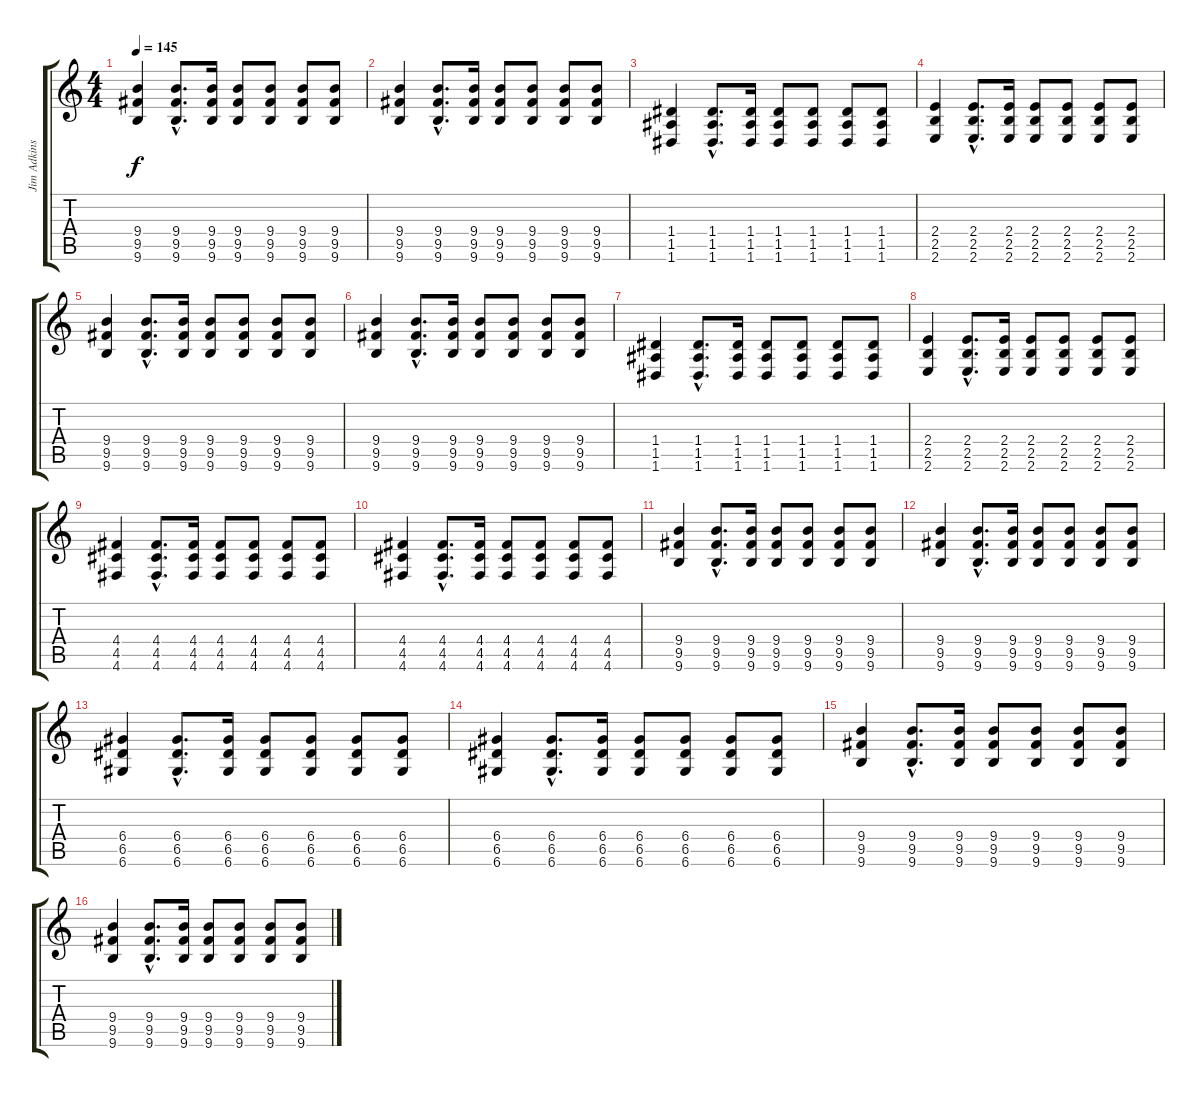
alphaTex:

\track ("Jim Adkins" "Jim Adkins") {instrument overdrivenguitar}
\staff {score tabs}
\tuning (E4 B3 G3 D3 A2 D2) {hide}
\ts (4 4)
\tempo 145
\clef g2
\ks c
(9.4 9.5 9.6).4{dy f} (9.4{hac} 9.5{hac} 9.6{hac}).8{d} (9.4 9.5 9.6).16 (9.4 9.5 9.6).8 (9.4 9.5 9.6).8 (9.4 9.5 9.6).8 (9.4 9.5 9.6).8 |
(9.4 9.5 9.6).4 (9.4{hac} 9.5{hac} 9.6{hac}).8{d} (9.4 9.5 9.6).16 (9.4 9.5 9.6).8 (9.4 9.5 9.6).8 (9.4 9.5 9.6).8 (9.4 9.5 9.6).8 |
(1.4 1.5 1.6).4 (1.4{hac} 1.5{hac} 1.6{hac}).8{d} (1.4 1.5 1.6).16 (1.4 1.5 1.6).8 (1.4 1.5 1.6).8 (1.4 1.5 1.6).8 (1.4 1.5 1.6).8 |
(2.4 2.5 2.6).4 (2.4{hac} 2.5{hac} 2.6{hac}).8{d} (2.4 2.5 2.6).16 (2.4 2.5 2.6).8 (2.4 2.5 2.6).8 (2.4 2.5 2.6).8 (2.4 2.5 2.6).8 |
(9.4 9.5 9.6).4 (9.4{hac} 9.5{hac} 9.6{hac}).8{d} (9.4 9.5 9.6).16 (9.4 9.5 9.6).8 (9.4 9.5 9.6).8 (9.4 9.5 9.6).8 (9.4 9.5 9.6).8 |
(9.4 9.5 9.6).4 (9.4{hac} 9.5{hac} 9.6{hac}).8{d} (9.4 9.5 9.6).16 (9.4 9.5 9.6).8 (9.4 9.5 9.6).8 (9.4 9.5 9.6).8 (9.4 9.5 9.6).8 |
(1.4 1.5 1.6).4 (1.4{hac} 1.5{hac} 1.6{hac}).8{d} (1.4 1.5 1.6).16 (1.4 1.5 1.6).8 (1.4 1.5 1.6).8 (1.4 1.5 1.6).8 (1.4 1.5 1.6).8 |
(2.4 2.5 2.6).4 (2.4{hac} 2.5{hac} 2.6{hac}).8{d} (2.4 2.5 2.6).16 (2.4 2.5 2.6).8 (2.4 2.5 2.6).8 (2.4 2.5 2.6).8 (2.4 2.5 2.6).8 |
(4.4 4.5 4.6).4 (4.4{hac} 4.5{hac} 4.6{hac}).8{d} (4.4 4.5 4.6).16 (4.4 4.5 4.6).8 (4.4 4.5 4.6).8 (4.4 4.5 4.6).8 (4.4 4.5 4.6).8 |
(4.4 4.5 4.6).4 (4.4{hac} 4.5{hac} 4.6{hac}).8{d} (4.4 4.5 4.6).16 (4.4 4.5 4.6).8 (4.4 4.5 4.6).8 (4.4 4.5 4.6).8 (4.4 4.5 4.6).8 |
(9.4 9.5 9.6).4 (9.4{hac} 9.5{hac} 9.6{hac}).8{d} (9.4 9.5 9.6).16 (9.4 9.5 9.6).8 (9.4 9.5 9.6).8 (9.4 9.5 9.6).8 (9.4 9.5 9.6).8 |
(9.4 9.5 9.6).4 (9.4{hac} 9.5{hac} 9.6{hac}).8{d} (9.4 9.5 9.6).16 (9.4 9.5 9.6).8 (9.4 9.5 9.6).8 (9.4 9.5 9.6).8 (9.4 9.5 9.6).8 |
(6.4 6.5 6.6).4 (6.4{hac} 6.5{hac} 6.6{hac}).8{d} (6.4 6.5 6.6).16 (6.4 6.5 6.6).8 (6.4 6.5 6.6).8 (6.4 6.5 6.6).8 (6.4 6.5 6.6).8 |
(6.4 6.5 6.6).4 (6.4{hac} 6.5{hac} 6.6{hac}).8{d} (6.4 6.5 6.6).16 (6.4 6.5 6.6).8 (6.4 6.5 6.6).8 (6.4 6.5 6.6).8 (6.4 6.5 6.6).8 |
(9.4 9.5 9.6).4 (9.4{hac} 9.5{hac} 9.6{hac}).8{d} (9.4 9.5 9.6).16 (9.4 9.5 9.6).8 (9.4 9.5 9.6).8 (9.4 9.5 9.6).8 (9.4 9.5 9.6).8 |
(9.4 9.5 9.6).4 (9.4{hac} 9.5{hac} 9.6{hac}).8{d} (9.4 9.5 9.6).16 (9.4 9.5 9.6).8 (9.4 9.5 9.6).8 (9.4 9.5 9.6).8 (9.4 9.5 9.6).8
